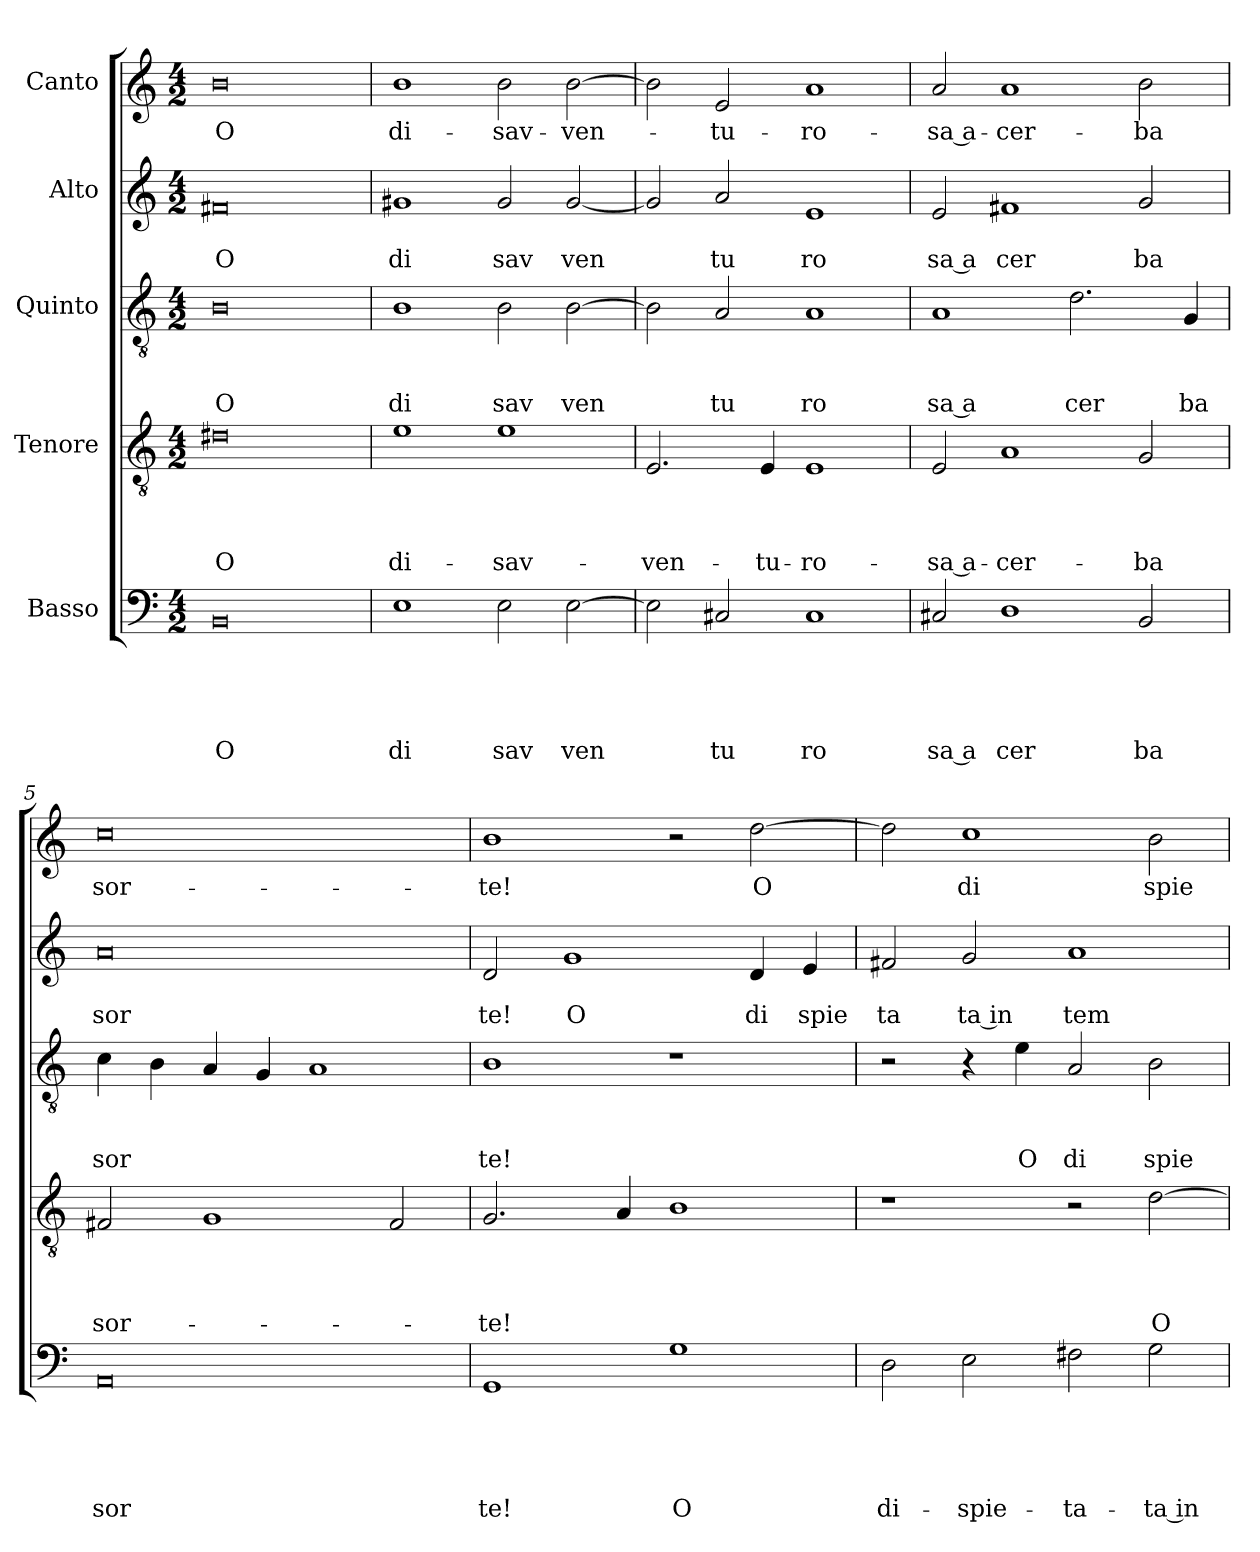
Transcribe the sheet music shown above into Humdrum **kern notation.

**kern	**text	**text	**text	**text	**text	**kern	**text	**text	**text	**text	**kern	**text	**text	**text	**kern	**text	**text	**kern	**text
*part5	*part5	*part5	*part5	*part5	*part5	*part4	*part4	*part4	*part4	*part4	*part3	*part3	*part3	*part3	*part2	*part2	*part2	*part1	*part1
*staff5	*staff5	*staff5	*staff5	*staff5	*staff5	*staff4	*staff4	*staff4	*staff4	*staff4	*staff3	*staff3	*staff3	*staff3	*staff2	*staff2	*staff2	*staff1	*staff1
*I"Basso	*	*	*	*	*	*I"Tenore	*	*	*	*	*I"Quinto	*	*	*	*I"Alto	*	*	*I"Canto	*
*clefF4	*	*	*	*	*	*clefGv2	*	*	*	*	*clefGv2	*	*	*	*clefG2	*	*	*clefG2	*
*k[]	*	*	*	*	*	*k[]	*	*	*	*	*k[]	*	*	*	*k[]	*	*	*k[]	*
*C:	*	*	*	*	*	*C:	*	*	*	*	*C:	*	*	*	*C:	*	*	*C:	*
*M4/2	*	*	*	*	*	*M4/2	*	*	*	*	*M4/2	*	*	*	*M4/2	*	*	*M4/2	*
=1	=1	=1	=1	=1	=1	=1	=1	=1	=1	=1	=1	=1	=1	=1	=1	=1	=1	=1	=1
!	!	!	!	!	!LO:LY:b	!	!	!	!	!LO:LY:b	!	!	!	!LO:LY:b	!	!	!LO:LY:b	!	!LO:LY:b
0BB	.	.	.	.	O	0d#X	.	.	.	O	0B	.	.	O	0f#X	.	O	0b	O
=2	=2	=2	=2	=2	=2	=2	=2	=2	=2	=2	=2	=2	=2	=2	=2	=2	=2	=2	=2
!	!	!	!	!	!LO:LY:b	!	!	!	!	!LO:LY:b	!	!	!	!LO:LY:b	!	!	!LO:LY:b	!	!LO:LY:b
1E	.	.	.	.	di	1e	.	.	.	di-	1B	.	.	di	1g#X	.	di	1b	di-
!	!	!	!	!	!LO:LY:b	!	!	!	!	!LO:LY:b	!	!	!	!LO:LY:b	!	!	!LO:LY:b	!	!LO:LY:b
2E\	.	.	.	.	sav	1e	.	.	.	-sav-	2B\	.	.	sav	2g#/	.	sav	2b\	-sav-
!	!	!	!	!	!LO:LY:b	!	!	!	!	!	!	!	!	!LO:LY:b	!	!	!LO:LY:b	!	!LO:LY:b
[>2E\	.	.	.	.	ven	.	.	.	.	.	[>2B\	.	.	ven	[<2g#/	.	ven	[>2b\	-ven-
=3	=3	=3	=3	=3	=3	=3	=3	=3	=3	=3	=3	=3	=3	=3	=3	=3	=3	=3	=3
!	!	!	!	!	!	!	!	!	!	!LO:LY:b	!	!	!	!	!	!	!	!	!
2E\]	.	.	.	.	.	2.E/	.	.	.	-ven-	2B\]	.	.	.	2g#/]	.	.	2b\]	.
!	!	!	!	!	!LO:LY:b	!	!	!	!	!	!	!	!	!LO:LY:b	!	!	!LO:LY:b	!	!LO:LY:b
2C#X/	.	.	.	.	tu	.	.	.	.	.	2A/	.	.	tu	2a/	.	tu	2e/	-tu-
!	!	!	!	!	!	!	!	!	!	!LO:LY:b	!	!	!	!	!	!	!	!	!
.	.	.	.	.	.	4E/	.	.	.	-tu-	.	.	.	.	.	.	.	.	.
!	!	!	!	!	!LO:LY:b	!	!	!	!	!LO:LY:b	!	!	!	!LO:LY:b	!	!	!LO:LY:b	!	!LO:LY:b
1C#	.	.	.	.	ro	1E	.	.	.	-ro-	1A	.	.	ro	1e	.	ro	1a	-ro-
=4	=4	=4	=4	=4	=4	=4	=4	=4	=4	=4	=4	=4	=4	=4	=4	=4	=4	=4	=4
!	!	!	!	!	!LO:LY:b:rj	!	!	!	!	!LO:LY:b:rj	!	!	!	!LO:LY:b:rj	!	!	!LO:LY:b:rj	!	!LO:LY:b:rj
2C#X/	.	.	.	.	sa a	2E/	.	.	.	-sa a-	1A	.	.	sa a	2e/	.	sa a	2a/	-sa a-
!	!	!	!	!	!LO:LY:b	!	!	!	!	!LO:LY:b	!	!	!	!	!	!	!LO:LY:b	!	!LO:LY:b
1D	.	.	.	.	cer	1A	.	.	.	-cer-	.	.	.	.	1f#X	.	cer	1a	-cer-
!	!	!	!	!	!	!	!	!	!	!	!	!	!	!LO:LY:b	!	!	!	!	!
.	.	.	.	.	.	.	.	.	.	.	2.d\	.	.	cer	.	.	.	.	.
!	!	!	!	!	!LO:LY:b	!	!	!	!	!LO:LY:b	!	!	!	!	!	!	!LO:LY:b	!	!LO:LY:b
2BB/	.	.	.	.	ba	2G/	.	.	.	-ba	.	.	.	.	2g/	.	ba	2b\	-ba
!	!	!	!	!	!	!	!	!	!	!	!	!	!	!LO:LY:b	!	!	!	!	!
.	.	.	.	.	.	.	.	.	.	.	4G/	.	.	ba	.	.	.	.	.
=5	=5	=5	=5	=5	=5	=5	=5	=5	=5	=5	=5	=5	=5	=5	=5	=5	=5	=5	=5
!	!	!	!	!	!LO:LY:b	!	!	!	!	!LO:LY:b	!	!	!	!LO:LY:b	!	!	!LO:LY:b	!	!LO:LY:b
0AA	.	.	.	.	sor	2F#X/	.	.	.	sor-	4c\	.	.	sor	0a	.	sor	0cc	sor-
.	.	.	.	.	.	.	.	.	.	.	4B\	.	.	.	.	.	.	.	.
.	.	.	.	.	.	1G	.	.	.	.	4A/	.	.	.	.	.	.	.	.
.	.	.	.	.	.	.	.	.	.	.	4G/	.	.	.	.	.	.	.	.
.	.	.	.	.	.	.	.	.	.	.	1A	.	.	.	.	.	.	.	.
.	.	.	.	.	.	2F#/	.	.	.	.	.	.	.	.	.	.	.	.	.
=6	=6	=6	=6	=6	=6	=6	=6	=6	=6	=6	=6	=6	=6	=6	=6	=6	=6	=6	=6
!	!	!	!	!	!LO:LY:b	!	!	!	!	!LO:LY:b	!	!	!	!LO:LY:b	!	!	!LO:LY:b	!	!LO:LY:b
1GG	.	.	.	.	te!	2.G/	.	.	.	-te!	1B	.	.	te!	2d/	.	te!	1b	-te!
!	!	!	!	!	!	!	!	!	!	!	!	!	!	!	!	!	!LO:LY:b	!	!
.	.	.	.	.	.	.	.	.	.	.	.	.	.	.	1g	.	O	.	.
.	.	.	.	.	.	4A/	.	.	.	.	.	.	.	.	.	.	.	.	.
!	!	!	!	!	!LO:LY:b	!	!	!	!	!	!	!	!	!	!	!	!	!	!
1G	.	.	.	.	O	1B	.	.	.	.	1r	.	.	.	.	.	.	2r	.
!	!	!	!	!	!	!	!	!	!	!	!	!	!	!	!	!	!LO:LY:b	!	!LO:LY:b
.	.	.	.	.	.	.	.	.	.	.	.	.	.	.	4d/	.	di	[<2dd\	O
!	!	!	!	!	!	!	!	!	!	!	!	!	!	!	!	!	!LO:LY:b	!	!
.	.	.	.	.	.	.	.	.	.	.	.	.	.	.	4e/	.	spie	.	.
!!LO:LB:g=z
=7	=7	=7	=7	=7	=7	=7	=7	=7	=7	=7	=7	=7	=7	=7	=7	=7	=7	=7	=7
!	!	!	!	!	!LO:LY:b	!	!	!	!	!	!	!	!	!	!	!	!LO:LY:b	!	!
2D\	.	.	.	.	di-	1r	.	.	.	.	2r	.	.	.	2f#X/	.	ta	2dd\]	.
!	!	!	!	!	!LO:LY:b	!	!	!	!	!	!	!	!	!	!	!	!LO:LY:b:rj	!	!LO:LY:b
2E\	.	.	.	.	-spie-	.	.	.	.	.	4r	.	.	.	2g/	.	ta in	1cc	di
!	!	!	!	!	!	!	!	!	!	!	!	!	!	!LO:LY:b	!	!	!	!	!
.	.	.	.	.	.	.	.	.	.	.	4e\	.	.	O	.	.	.	.	.
!	!	!	!	!	!LO:LY:b	!	!	!	!	!	!	!	!	!LO:LY:b	!	!	!LO:LY:b	!	!
2F#X\	.	.	.	.	-ta-	2r	.	.	.	.	2A/	.	.	di	1a	.	tem	.	.
!	!	!	!	!	!LO:LY:b:rj	!	!	!	!	!LO:LY:b	!	!	!	!LO:LY:b	!	!	!	!	!LO:LY:b
2G\	.	.	.	.	-ta in-	[>2d\	.	.	.	O	2B\	.	.	spie	.	.	.	2b\	spie
=	=	=	=	=	=	=	=	=	=	=	=	=	=	=	=	=	=	=	=
*-	*-	*-	*-	*-	*-	*-	*-	*-	*-	*-	*-	*-	*-	*-	*-	*-	*-	*-	*-
